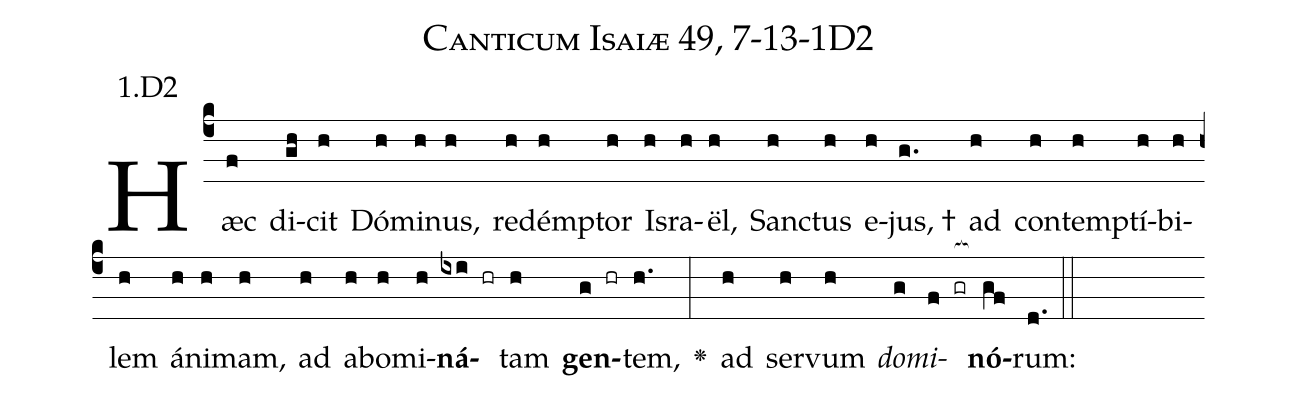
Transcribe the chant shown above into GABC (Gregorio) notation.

name: Canticum Isaiæ 49, 7-13-1D2;
annotation: 1.D2;
%%
(c4)Hæc(f) di(gh)cit(h) Dó(h)mi(h)nus,(h) re(h)dém(h)ptor(h) Is(h)ra(h)ël,(h) San(h)ctus(h) e(h)jus, †(g.) ad(h) con(h)tem(h)ptí(h)bi(h)lem(h) á(h)ni(h)mam,(h) ad(h) a(h)bo(h)mi(h)<b>ná</b>(ixi hr)tam(h) <b>gen</b>(g hr)tem,(h.) <v>\greheightstar</v>(:) ad(h) ser(h)vum(h) <i>do</i>(g)<i>mi</i>(f gr[ocb:1{])<b>nó</b>(gf[ocb:0}])rum:(d.) (::)


%E(h) u(h) o(g) u(f) a(gf) e.(d.) (::)
